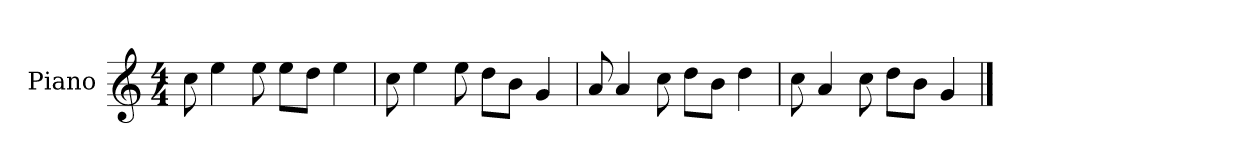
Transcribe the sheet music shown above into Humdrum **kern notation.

**kern
*part1
*staff1
*I"Piano
*I'P-no
*clefG2
*k[]
*M4/4
*MM90
=1
8cc\
4ee\
8ee\
8ee\L
8dd\J
4ee\
=2
8cc\
4ee\
8ee\
8dd\L
8b\J
4g/
=3
8a/
4a/
8cc\
8dd\L
8b\J
4dd\
=4
8cc\
4a/
8cc\
8dd\L
8b\J
4g/
==
*-
